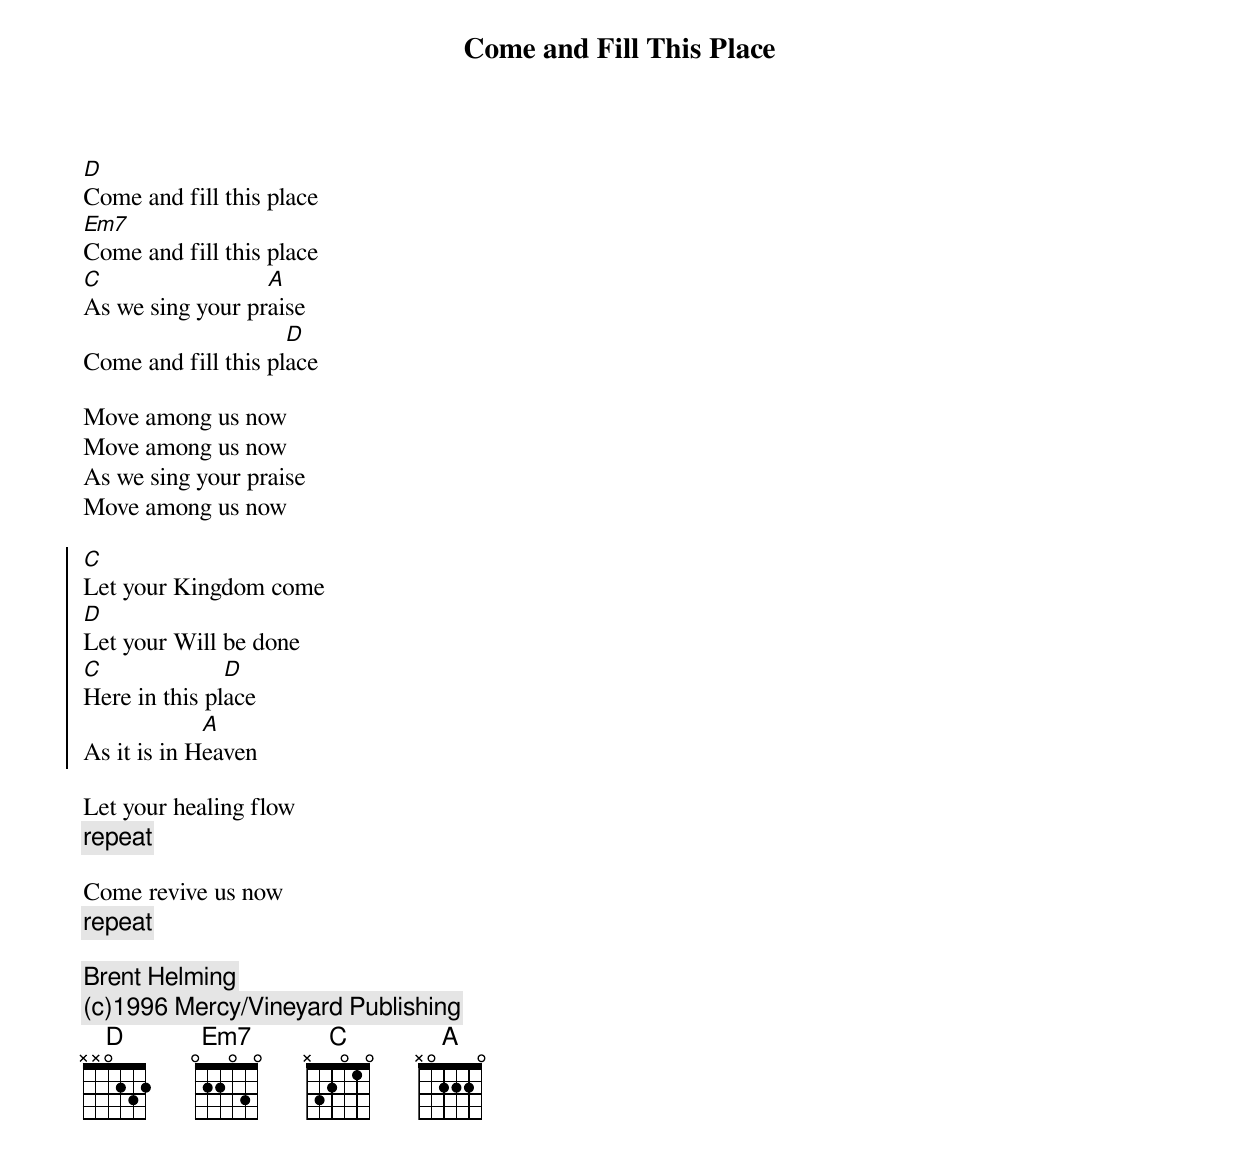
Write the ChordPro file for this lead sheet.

{t:Come and Fill This Place}
[D]Come and fill this place
[Em7]Come and fill this place
[C]As we sing your pr[A]aise
Come and fill this pl[D]ace

Move among us now
Move among us now
As we sing your praise
Move among us now

{soc}
[C]Let your Kingdom come
[D]Let your Will be done
[C]Here in this pl[D]ace
As it is in H[A]eaven
{eoc}

Let your healing flow
{C:repeat}

Come revive us now
{C:repeat}

{c:Brent Helming}
{c:(c)1996 Mercy/Vineyard Publishing}
